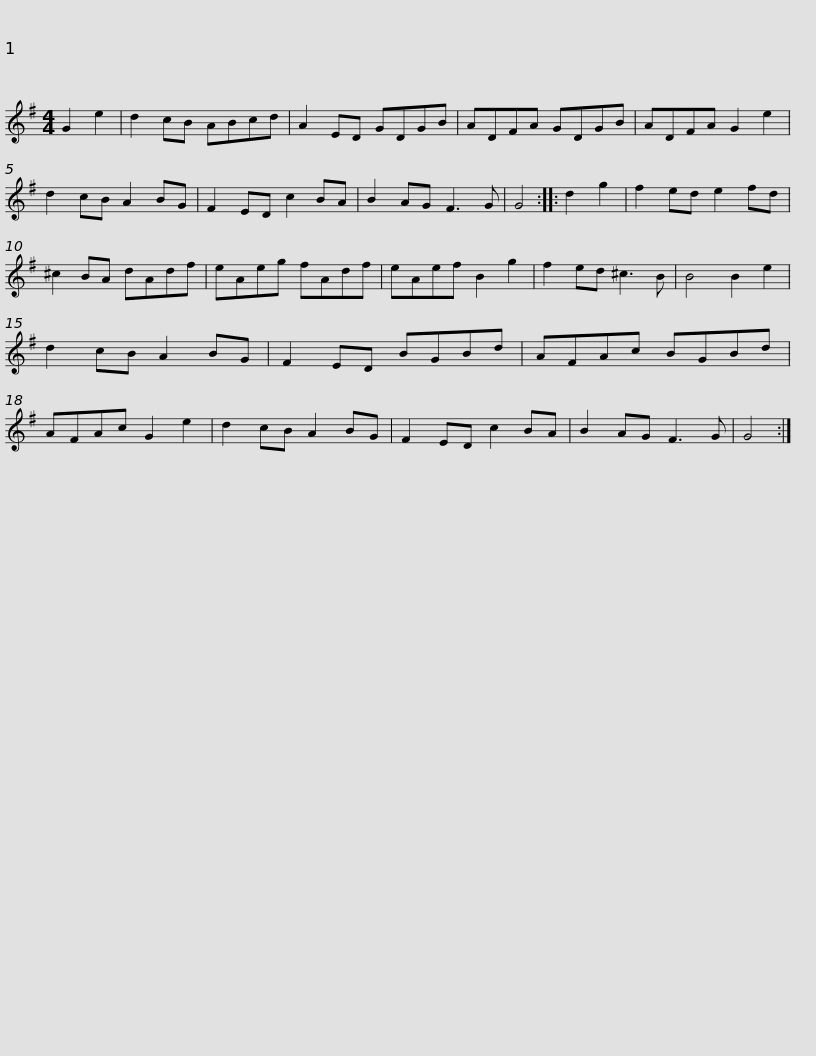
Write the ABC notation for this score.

X:1
L:1/8
M:4/4
I:linebreak $
K:G
V:1 treble
V:1
 G2 e2 | d2 cB ABcd | A2 ED GDGB | ADFA GDGB | ADFA G2 e2 | %5
 d2 cB A2 BG | F2 ED c2 BA |$ B2 AG F3 G | G4 :: d2 g2 | %10
 f2 ed e2 fd | ^c2 BA dAdf | eAeg fAdf | eAef B2 g2 | f2 ed ^c3 B |$ %15
 B4 B2 e2 | d2 cB A2 BG | F2 ED BGBd | AFAc BGBd | AFAc G2 e2 | %20
 d2 cB A2 BG | F2 ED c2 BA |$ B2 AG F3 G | G4 :| %24
